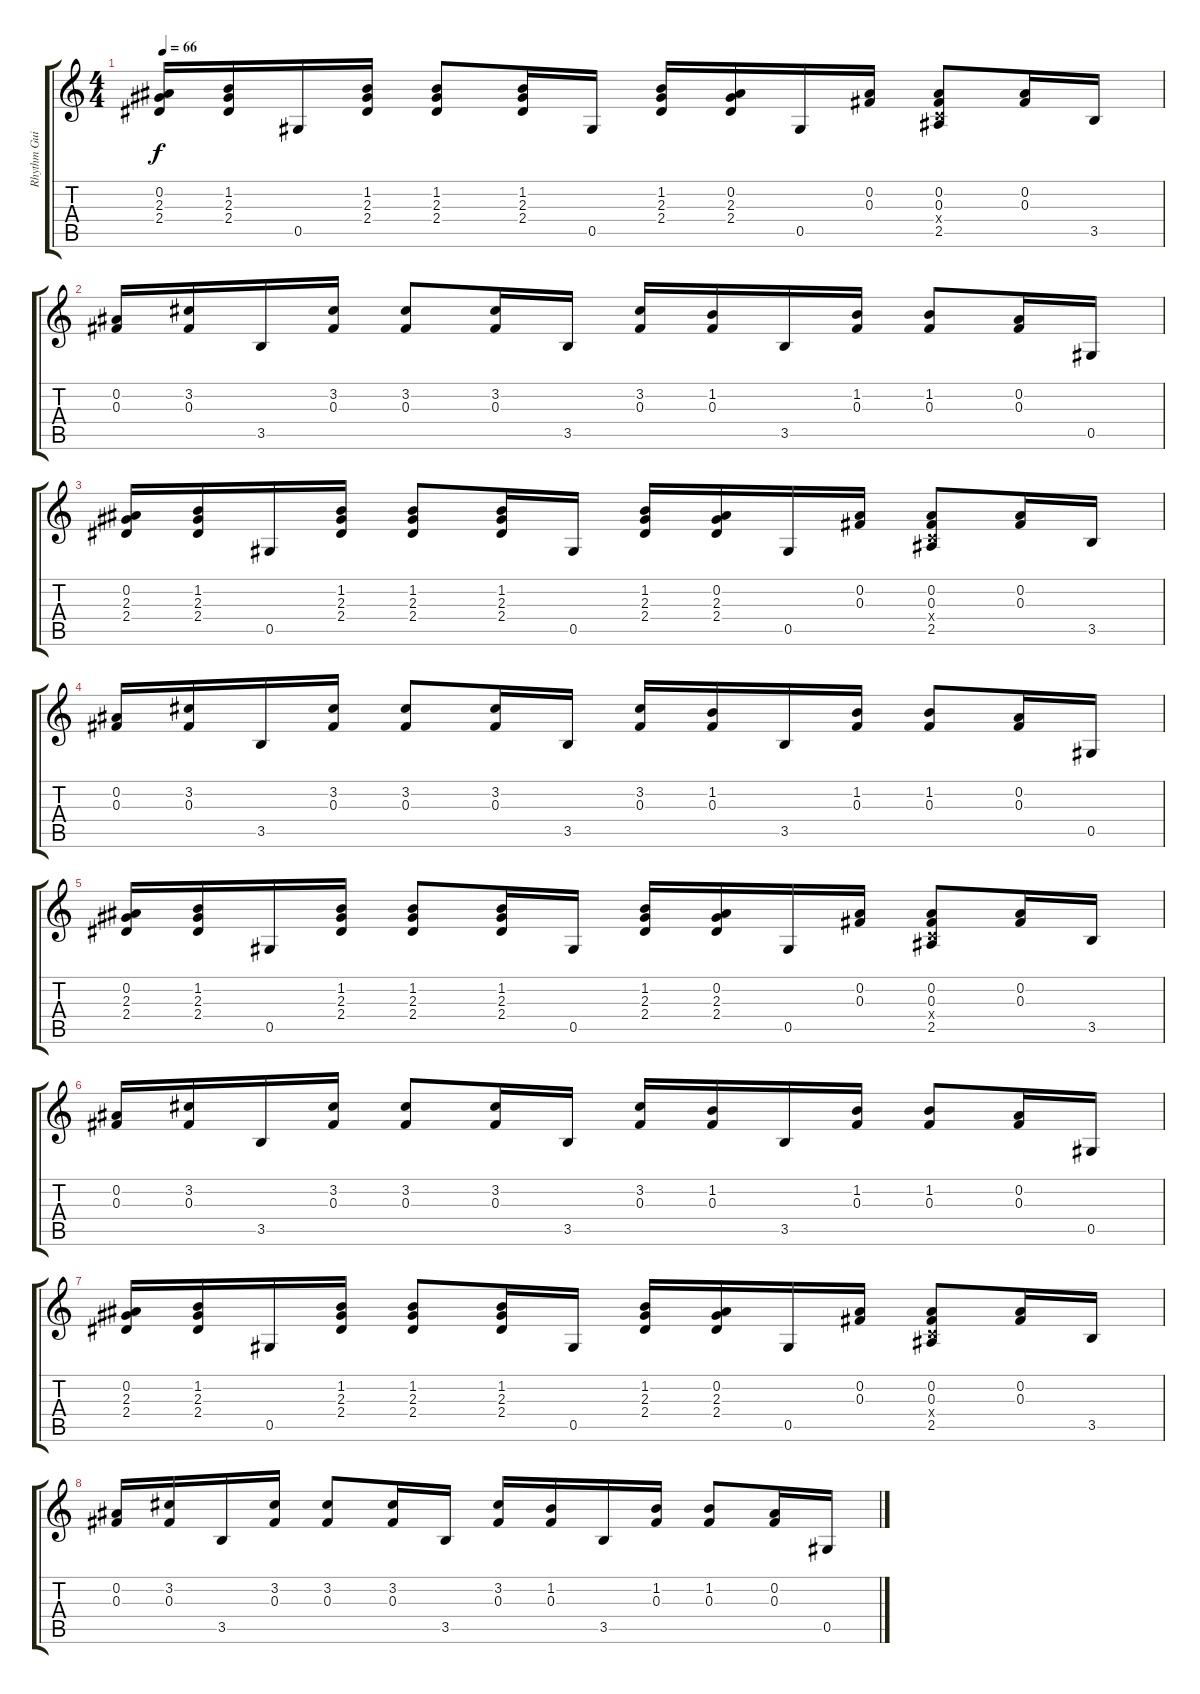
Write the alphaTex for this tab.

\track ("Rhythm Guitar (Jaymz)" "Rhythm Gui") {instrument overdrivenguitar}
\staff {score tabs}
\tuning (Eb4 Bb3 Gb3 Db3 Ab2 Eb2) {hide}
\ts (4 4)
\tempo 66
\clef g2
\ks c
(0.2 2.3 2.4).16{dy f} (1.2 2.3 2.4).16 0.5.16 (1.2 2.3 2.4).16 (1.2 2.3 2.4).8 (1.2 2.3 2.4).16 0.5.16 (1.2 2.3 2.4).16 (0.2 2.3 2.4).16 0.5.16 (0.2 0.3).16 (0.2 0.3 -1.4{x} 2.5).8 (0.2 0.3).16 3.5.16 |
(0.2 0.3).16 (3.2 0.3).16 3.5.16 (3.2 0.3).16 (3.2 0.3).8 (3.2 0.3).16 3.5.16 (3.2 0.3).16 (1.2 0.3).16 3.5.16 (1.2 0.3).16 (1.2 0.3).8 (0.2 0.3).16 0.5.16 |
(0.2 2.3 2.4).16 (1.2 2.3 2.4).16 0.5.16 (1.2 2.3 2.4).16 (1.2 2.3 2.4).8 (1.2 2.3 2.4).16 0.5.16 (1.2 2.3 2.4).16 (0.2 2.3 2.4).16 0.5.16 (0.2 0.3).16 (0.2 0.3 -1.4{x} 2.5).8 (0.2 0.3).16 3.5.16 |
(0.2 0.3).16 (3.2 0.3).16 3.5.16 (3.2 0.3).16 (3.2 0.3).8 (3.2 0.3).16 3.5.16 (3.2 0.3).16 (1.2 0.3).16 3.5.16 (1.2 0.3).16 (1.2 0.3).8 (0.2 0.3).16 0.5.16 |
(0.2 2.3 2.4).16 (1.2 2.3 2.4).16 0.5.16 (1.2 2.3 2.4).16 (1.2 2.3 2.4).8 (1.2 2.3 2.4).16 0.5.16 (1.2 2.3 2.4).16 (0.2 2.3 2.4).16 0.5.16 (0.2 0.3).16 (0.2 0.3 -1.4{x} 2.5).8 (0.2 0.3).16 3.5.16 |
(0.2 0.3).16 (3.2 0.3).16 3.5.16 (3.2 0.3).16 (3.2 0.3).8 (3.2 0.3).16 3.5.16 (3.2 0.3).16 (1.2 0.3).16 3.5.16 (1.2 0.3).16 (1.2 0.3).8 (0.2 0.3).16 0.5.16 |
(0.2 2.3 2.4).16 (1.2 2.3 2.4).16 0.5.16 (1.2 2.3 2.4).16 (1.2 2.3 2.4).8 (1.2 2.3 2.4).16 0.5.16 (1.2 2.3 2.4).16 (0.2 2.3 2.4).16 0.5.16 (0.2 0.3).16 (0.2 0.3 -1.4{x} 2.5).8 (0.2 0.3).16 3.5.16 |
(0.2 0.3).16 (3.2 0.3).16 3.5.16 (3.2 0.3).16 (3.2 0.3).8 (3.2 0.3).16 3.5.16 (3.2 0.3).16 (1.2 0.3).16 3.5.16 (1.2 0.3).16 (1.2 0.3).8 (0.2 0.3).16 0.5.16
